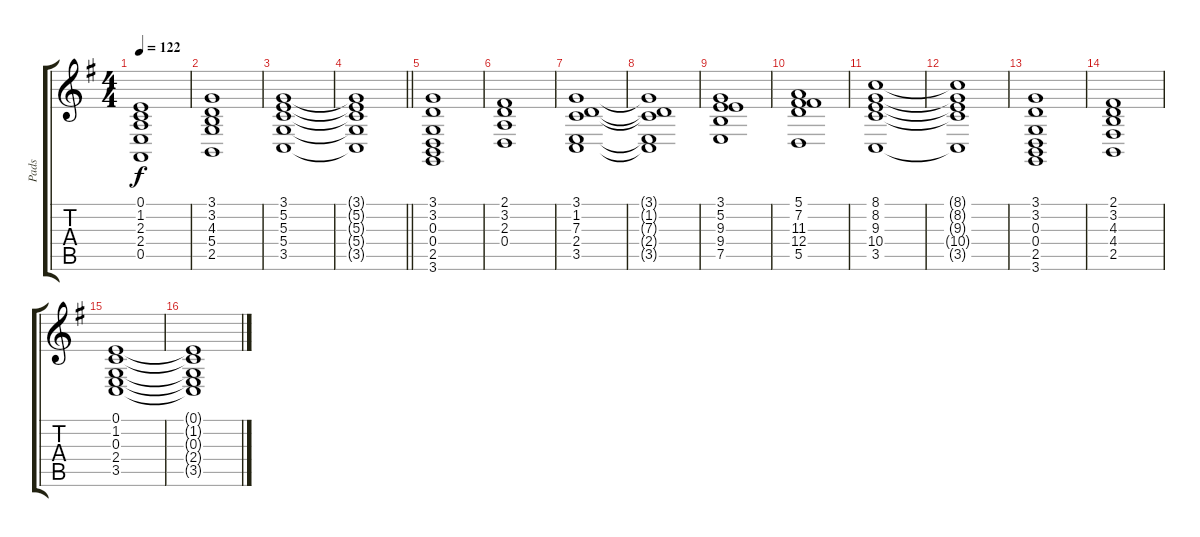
\track ("Pads" "Pads") {instrument pad2warm}
\staff {score tabs}
\tuning (E4 B3 G3 D3 A2 E2) {hide}
\ts (4 4)
\tempo 122
\clef g2
\ks g
(0.1 1.2 2.3 2.4 0.5).1{dy f} |
(3.1 3.2 4.3 5.4 2.5).1 |
(3.1 5.2 5.3 5.4 3.5).1 |
\barLineRight lightlight
(3.1{t} 5.2{t} 5.3{t} 5.4{t} 3.5{t}).1 |
(3.1 3.2 0.3 0.4 2.5 3.6).1 |
(2.1 3.2 2.3 0.4).1 |
(3.1 1.2 7.3 2.4 3.5).1 |
(3.1{t} 1.2{t} 7.3{t} 2.4{t} 3.5{t}).1 |
(3.1 5.2 9.3 9.4 7.5).1 |
(5.1 7.2 11.3 12.4 5.5).1 |
(8.1 8.2 9.3 10.4 3.5).1 |
(8.1{t} 8.2{t} 9.3{t} 10.4{t} 3.5{t}).1 |
(3.1 3.2 0.3 0.4 2.5 3.6).1 |
(2.1 3.2 4.3 4.4 2.5).1 |
(0.1 1.2 0.3 2.4 3.5).1 |
(0.1{t} 1.2{t} 0.3{t} 2.4{t} 3.5{t}).1
